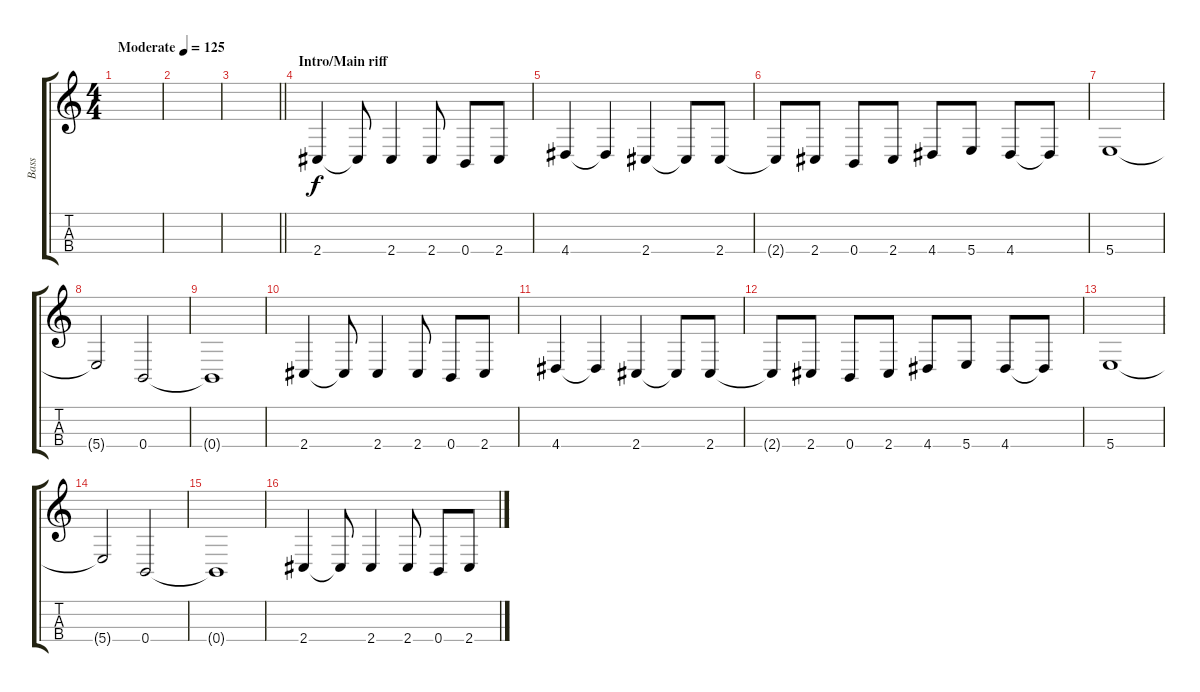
\track ("Bass" "Bass") {instrument electricbassfinger}
\staff {score tabs}
\tuning (D3 A2 E2 B1) {hide}
\ts (4 4)
\tempo (125 "Moderate")
\clef g2
\ks c
|
|
\barLineRight lightlight
|
\section ("" "Intro/Main riff")
2.4.4 2.4{t}.8 2.4.4 2.4.8 0.4.8 2.4.8 |
4.4.4 4.4{t}.4 2.4.4 2.4{t}.8 2.4.8 |
2.4{t}.8 2.4.8 0.4.8 2.4.8 4.4.8 5.4.8 4.4.8 4.4{t}.8 |
5.4.1 |
5.4{t}.2 0.4.2 |
0.4{t}.1 |
2.4.4 2.4{t}.8 2.4.4 2.4.8 0.4.8 2.4.8 |
4.4.4 4.4{t}.4 2.4.4 2.4{t}.8 2.4.8 |
2.4{t}.8 2.4.8 0.4.8 2.4.8 4.4.8 5.4.8 4.4.8 4.4{t}.8 |
5.4.1 |
5.4{t}.2 0.4.2 |
0.4{t}.1 |
2.4.4 2.4{t}.8 2.4.4 2.4.8 0.4.8 2.4.8
